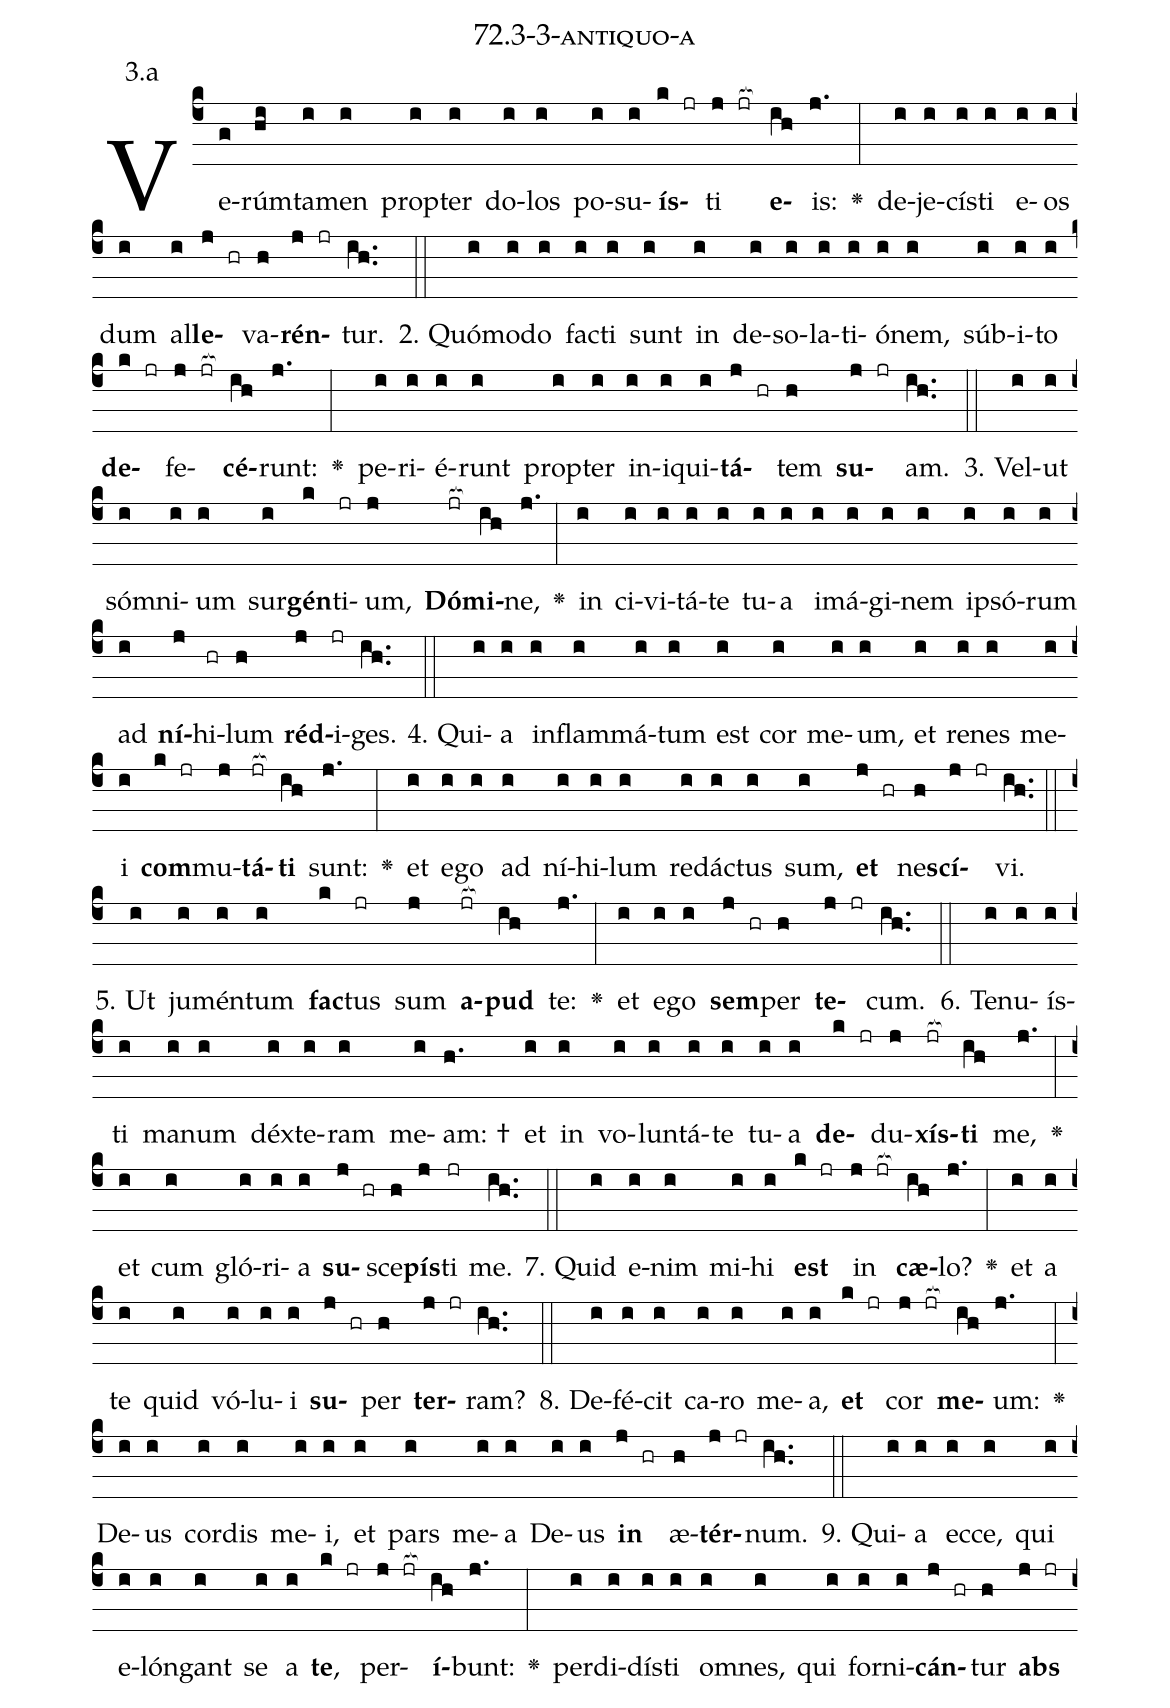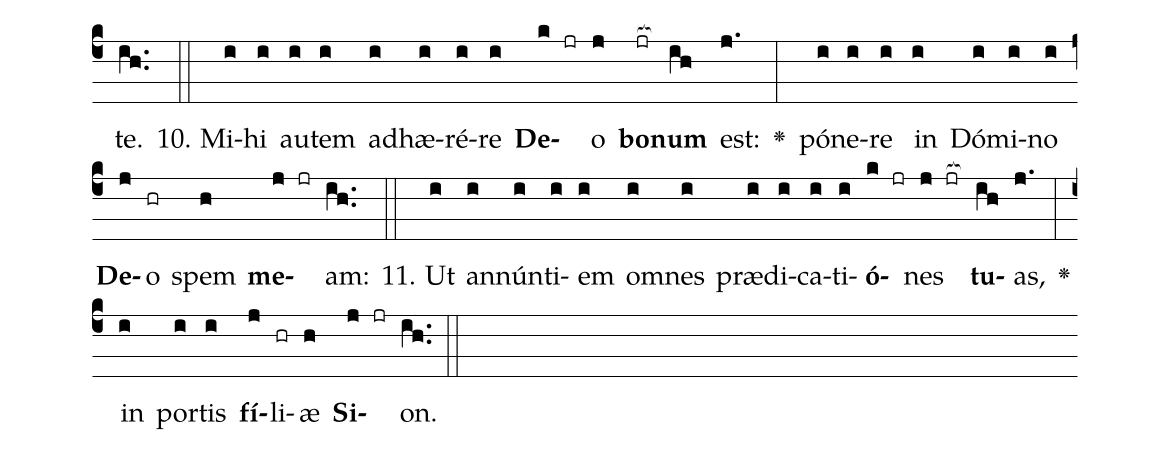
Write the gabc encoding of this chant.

name: 72.3-3-antiquo-a;
annotation: 3.a;
%%
(c4)Ve(g)rúm(hi)ta(i)men(i) prop(i)ter(i) do(i)los(i) po(i)su(i)<b>ís</b>(k jr)ti(j jr[ocb:1{]) <b>e</b>(ih[ocb:0}])is:(j.) <v>\greheightstar</v>(:) de(i)je(i)cís(i)ti(i) e(i)os(i) dum(i) al(i)<b>le</b>(j hr)va(h)<b>rén</b>(j jr)tur.(ih..) (::)
2. Quó(i)mo(i)do(i) fac(i)ti(i) sunt(i) in(i) de(i)so(i)la(i)ti(i)ó(i)nem,(i) súb(i)i(i)to(i) <b>de</b>(k jr)fe(j jr[ocb:1{])<b>cé</b>(ih[ocb:0}])runt:(j.) <v>\greheightstar</v>(:) pe(i)ri(i)é(i)runt(i) prop(i)ter(i) in(i)i(i)qui(i)<b>tá</b>(j hr)tem(h) <b>su</b>(j jr)am.(ih..) (::)
3. Vel(i)ut(i) sóm(i)ni(i)um(i) sur(i)<b>gén</b>(k)ti(jr)um,(j) <b>Dó</b>(jr[ocb:1{])<b>mi</b>(ih[ocb:0}])ne,(j.) <v>\greheightstar</v>(:) in(i) ci(i)vi(i)tá(i)te(i) tu(i)a(i) i(i)má(i)gi(i)nem(i) ip(i)só(i)rum(i) ad(i) <b>ní</b>(j)hi(hr)lum(h) <b>réd</b>(j)i(jr)ges.(ih..) (::)
4. Qui(i)a(i) in(i)flam(i)má(i)tum(i) est(i) cor(i) me(i)um,(i) et(i) re(i)nes(i) me(i)i(i) <b>com</b>(k jr)mu(j)<b>tá</b>(jr[ocb:1{])<b>ti</b>(ih[ocb:0}]) sunt:(j.) <v>\greheightstar</v>(:) et(i) e(i)go(i) ad(i) ní(i)hi(i)lum(i) red(i)ác(i)tus(i) sum,(i) <b>et</b>(j hr) ne(h)<b>scí</b>(j jr)vi.(ih..) (::)
5. Ut(i) ju(i)mén(i)tum(i) <b>fac</b>(k)tus(jr) sum(j) <b>a</b>(jr[ocb:1{])<b>pud</b>(ih[ocb:0}]) te:(j.) <v>\greheightstar</v>(:) et(i) e(i)go(i) <b>sem</b>(j hr)per(h) <b>te</b>(j jr)cum.(ih..) (::)
6. Te(i)nu(i)ís(i)ti(i) ma(i)num(i) déx(i)te(i)ram(i) me(i)am: †(h.) et(i) in(i) vo(i)lun(i)tá(i)te(i) tu(i)a(i) <b>de</b>(k jr)du(j)<b>xís</b>(jr[ocb:1{])<b>ti</b>(ih[ocb:0}]) me,(j.) <v>\greheightstar</v>(:) et(i) cum(i) gló(i)ri(i)a(i) <b>su</b>(j hr)sce(h)<b>pís</b>(j)ti(jr) me.(ih..) (::)
7. Quid(i) e(i)nim(i) mi(i)hi(i) <b>est</b>(k jr) in(j jr[ocb:1{]) <b>cæ</b>(ih[ocb:0}])lo?(j.) <v>\greheightstar</v>(:) et(i) a(i) te(i) quid(i) vó(i)lu(i)i(i) <b>su</b>(j hr)per(h) <b>ter</b>(j jr)ram?(ih..) (::)
8. De(i)fé(i)cit(i) ca(i)ro(i) me(i)a,(i) <b>et</b>(k jr) cor(j jr[ocb:1{]) <b>me</b>(ih[ocb:0}])um:(j.) <v>\greheightstar</v>(:) De(i)us(i) cor(i)dis(i) me(i)i,(i) et(i) pars(i) me(i)a(i) De(i)us(i) <b>in</b>(j hr) æ(h)<b>tér</b>(j jr)num.(ih..) (::)
9. Qui(i)a(i) ec(i)ce,(i) qui(i) e(i)lón(i)gant(i) se(i) a(i) <b>te</b>,(k jr) per(j jr[ocb:1{])<b>í</b>(ih[ocb:0}])bunt:(j.) <v>\greheightstar</v>(:) per(i)di(i)dís(i)ti(i) om(i)nes,(i) qui(i) for(i)ni(i)<b>cán</b>(j hr)tur(h) <b>abs</b>(j jr) te.(ih..) (::)
10. Mi(i)hi(i) au(i)tem(i) ad(i)hæ(i)ré(i)re(i) <b>De</b>(k jr)o(j) <b>bo</b>(jr[ocb:1{])<b>num</b>(ih[ocb:0}]) est:(j.) <v>\greheightstar</v>(:) pó(i)ne(i)re(i) in(i) Dó(i)mi(i)no(i) <b>De</b>(j)o(hr) spem(h) <b>me</b>(j jr)am:(ih..) (::)
11. Ut(i) an(i)nún(i)ti(i)em(i) om(i)nes(i) præ(i)di(i)ca(i)ti(i)<b>ó</b>(k jr)nes(j jr[ocb:1{]) <b>tu</b>(ih[ocb:0}])as,(j.) <v>\greheightstar</v>(:) in(i) por(i)tis(i) <b>fí</b>(j)li(hr)æ(h) <b>Si</b>(j jr)on.(ih..) (::)
